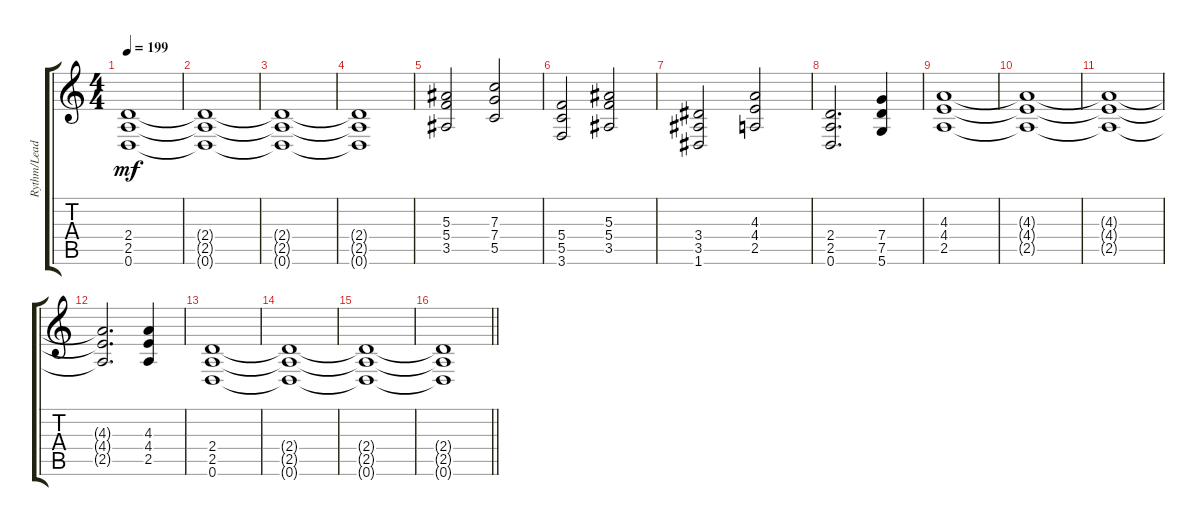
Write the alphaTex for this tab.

\track ("Rythm/Lead D" "Rythm/Lead") {instrument distortionguitar}
\staff {score tabs}
\tuning (D4 A3 F3 C3 G2 D2) {hide}
\ts (4 4)
\tempo 199
\clef g2
\ks c
(2.4 2.5 0.6).1{dy mf instrument distortionguitar} |
(2.4{t} 2.5{t} 0.6{t}).1 |
(2.4{t} 2.5{t} 0.6{t}).1 |
(2.4{t} 2.5{t} 0.6{t}).1 |
(5.3 5.4 3.5).2 (7.3 7.4 5.5).2 |
(5.4 5.5 3.6).2 (5.3 5.4 3.5).2 |
(3.4 3.5 1.6).2 (4.3 4.4 2.5).2 |
(2.4 2.5 0.6).2{d} (7.4 7.5 5.6).4 |
(4.3 4.4 2.5).1 |
(4.3{t} 4.4{t} 2.5{t}).1 |
(4.3{t} 4.4{t} 2.5{t}).1 |
(4.3{t} 4.4{t} 2.5{t}).2{d} (4.3 4.4 2.5).4 |
(2.4 2.5 0.6).1 |
(2.4{t} 2.5{t} 0.6{t}).1 |
(2.4{t} 2.5{t} 0.6{t}).1 |
\barLineRight lightlight
(2.4{t} 2.5{t} 0.6{t}).1
